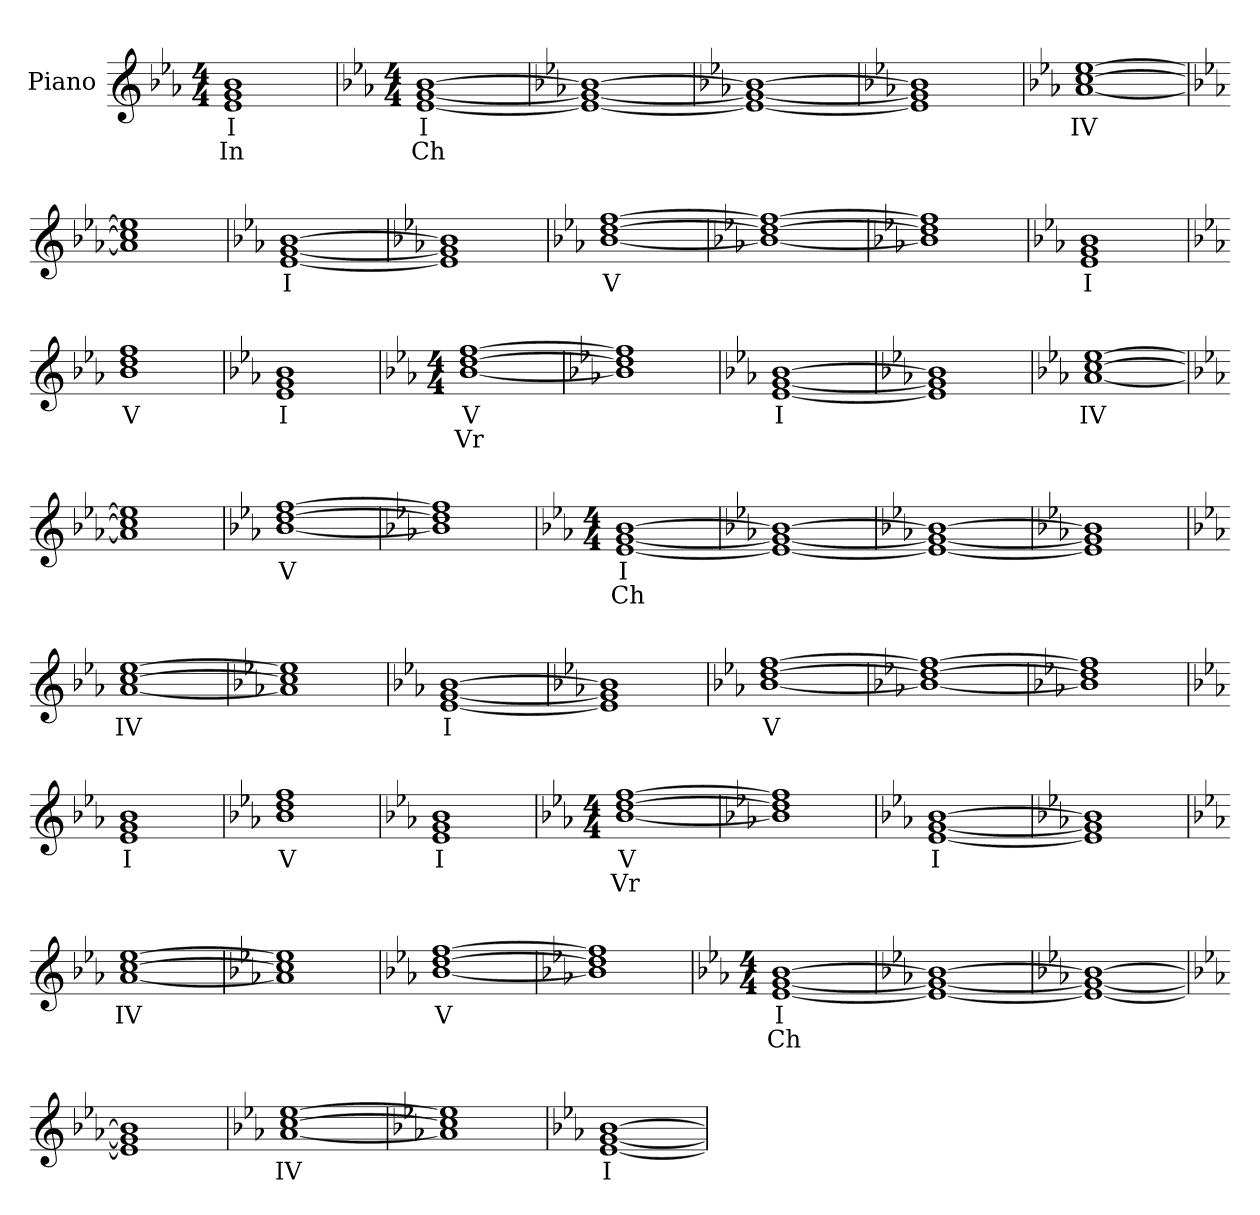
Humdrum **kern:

**kern	**text	**text
*part1	*part1	*part1
*staff1	*staff1	*staff1
*I"Piano	*	*
*I'Pno	*	*
*k[b-e-a-]	*	*
*E-:	*	*
*M4/4	*	*
=	=	=
1e- 1g 1b-	I	In
=	=	=
*k[b-e-a-]	*	*
*E-:	*	*
*M4/4	*	*
[1e- [1g [1b-	I	Ch
=	=	=
*k[b-e-a-]	*	*
*E-:	*	*
1e-_ 1g_ 1b-_	.	.
=	=	=
*k[b-e-a-]	*	*
*E-:	*	*
1e-_ 1g_ 1b-_	.	.
=	=	=
*k[b-e-a-]	*	*
*E-:	*	*
1e-] 1g] 1b-]	.	.
=	=	=
*k[b-e-a-]	*	*
*E-:	*	*
[1a- [1cc [1ee-	IV	.
=	=	=
*k[b-e-a-]	*	*
*E-:	*	*
1a-] 1cc] 1ee-]	.	.
=	=	=
*k[b-e-a-]	*	*
*E-:	*	*
[1e- [1g [1b-	I	.
=	=	=
*k[b-e-a-]	*	*
*E-:	*	*
1e-] 1g] 1b-]	.	.
=	=	=
*k[b-e-a-]	*	*
*E-:	*	*
[1b- [1dd [1ff	V	.
=	=	=
*k[b-e-a-]	*	*
*E-:	*	*
1b-_ 1dd_ 1ff_	.	.
=	=	=
*k[b-e-a-]	*	*
*E-:	*	*
1b-] 1dd] 1ff]	.	.
=	=	=
*k[b-e-a-]	*	*
*E-:	*	*
1e- 1g 1b-	I	.
=	=	=
*k[b-e-a-]	*	*
*E-:	*	*
1b- 1dd 1ff	V	.
=	=	=
*k[b-e-a-]	*	*
*E-:	*	*
1e- 1g 1b-	I	.
=	=	=
*k[b-e-a-]	*	*
*E-:	*	*
*M4/4	*	*
[1b- [1dd [1ff	V	Vr
=	=	=
*k[b-e-a-]	*	*
*E-:	*	*
1b-] 1dd] 1ff]	.	.
=	=	=
*k[b-e-a-]	*	*
*E-:	*	*
[1e- [1g [1b-	I	.
=	=	=
*k[b-e-a-]	*	*
*E-:	*	*
1e-] 1g] 1b-]	.	.
=	=	=
*k[b-e-a-]	*	*
*E-:	*	*
[1a- [1cc [1ee-	IV	.
=	=	=
*k[b-e-a-]	*	*
*E-:	*	*
1a-] 1cc] 1ee-]	.	.
=	=	=
*k[b-e-a-]	*	*
*E-:	*	*
[1b- [1dd [1ff	V	.
=	=	=
*k[b-e-a-]	*	*
*E-:	*	*
1b-] 1dd] 1ff]	.	.
=	=	=
*k[b-e-a-]	*	*
*E-:	*	*
*M4/4	*	*
[1e- [1g [1b-	I	Ch
=	=	=
*k[b-e-a-]	*	*
*E-:	*	*
1e-_ 1g_ 1b-_	.	.
=	=	=
*k[b-e-a-]	*	*
*E-:	*	*
1e-_ 1g_ 1b-_	.	.
=	=	=
*k[b-e-a-]	*	*
*E-:	*	*
1e-] 1g] 1b-]	.	.
=	=	=
*k[b-e-a-]	*	*
*E-:	*	*
[1a- [1cc [1ee-	IV	.
=	=	=
*k[b-e-a-]	*	*
*E-:	*	*
1a-] 1cc] 1ee-]	.	.
=	=	=
*k[b-e-a-]	*	*
*E-:	*	*
[1e- [1g [1b-	I	.
=	=	=
*k[b-e-a-]	*	*
*E-:	*	*
1e-] 1g] 1b-]	.	.
=	=	=
*k[b-e-a-]	*	*
*E-:	*	*
[1b- [1dd [1ff	V	.
=	=	=
*k[b-e-a-]	*	*
*E-:	*	*
1b-_ 1dd_ 1ff_	.	.
=	=	=
*k[b-e-a-]	*	*
*E-:	*	*
1b-] 1dd] 1ff]	.	.
=	=	=
*k[b-e-a-]	*	*
*E-:	*	*
1e- 1g 1b-	I	.
=	=	=
*k[b-e-a-]	*	*
*E-:	*	*
1b- 1dd 1ff	V	.
=	=	=
*k[b-e-a-]	*	*
*E-:	*	*
1e- 1g 1b-	I	.
=	=	=
*k[b-e-a-]	*	*
*E-:	*	*
*M4/4	*	*
[1b- [1dd [1ff	V	Vr
=	=	=
*k[b-e-a-]	*	*
*E-:	*	*
1b-] 1dd] 1ff]	.	.
=	=	=
*k[b-e-a-]	*	*
*E-:	*	*
[1e- [1g [1b-	I	.
=	=	=
*k[b-e-a-]	*	*
*E-:	*	*
1e-] 1g] 1b-]	.	.
=	=	=
*k[b-e-a-]	*	*
*E-:	*	*
[1a- [1cc [1ee-	IV	.
=	=	=
*k[b-e-a-]	*	*
*E-:	*	*
1a-] 1cc] 1ee-]	.	.
=	=	=
*k[b-e-a-]	*	*
*E-:	*	*
[1b- [1dd [1ff	V	.
=	=	=
*k[b-e-a-]	*	*
*E-:	*	*
1b-] 1dd] 1ff]	.	.
=	=	=
*k[b-e-a-]	*	*
*E-:	*	*
*M4/4	*	*
[1e- [1g [1b-	I	Ch
=	=	=
*k[b-e-a-]	*	*
*E-:	*	*
1e-_ 1g_ 1b-_	.	.
=	=	=
*k[b-e-a-]	*	*
*E-:	*	*
1e-_ 1g_ 1b-_	.	.
=	=	=
*k[b-e-a-]	*	*
*E-:	*	*
1e-] 1g] 1b-]	.	.
=	=	=
*k[b-e-a-]	*	*
*E-:	*	*
[1a- [1cc [1ee-	IV	.
=	=	=
*k[b-e-a-]	*	*
*E-:	*	*
1a-] 1cc] 1ee-]	.	.
=	=	=
*k[b-e-a-]	*	*
*E-:	*	*
[1e- [1g [1b-	I	.
=	=	=
*-	*-	*-
